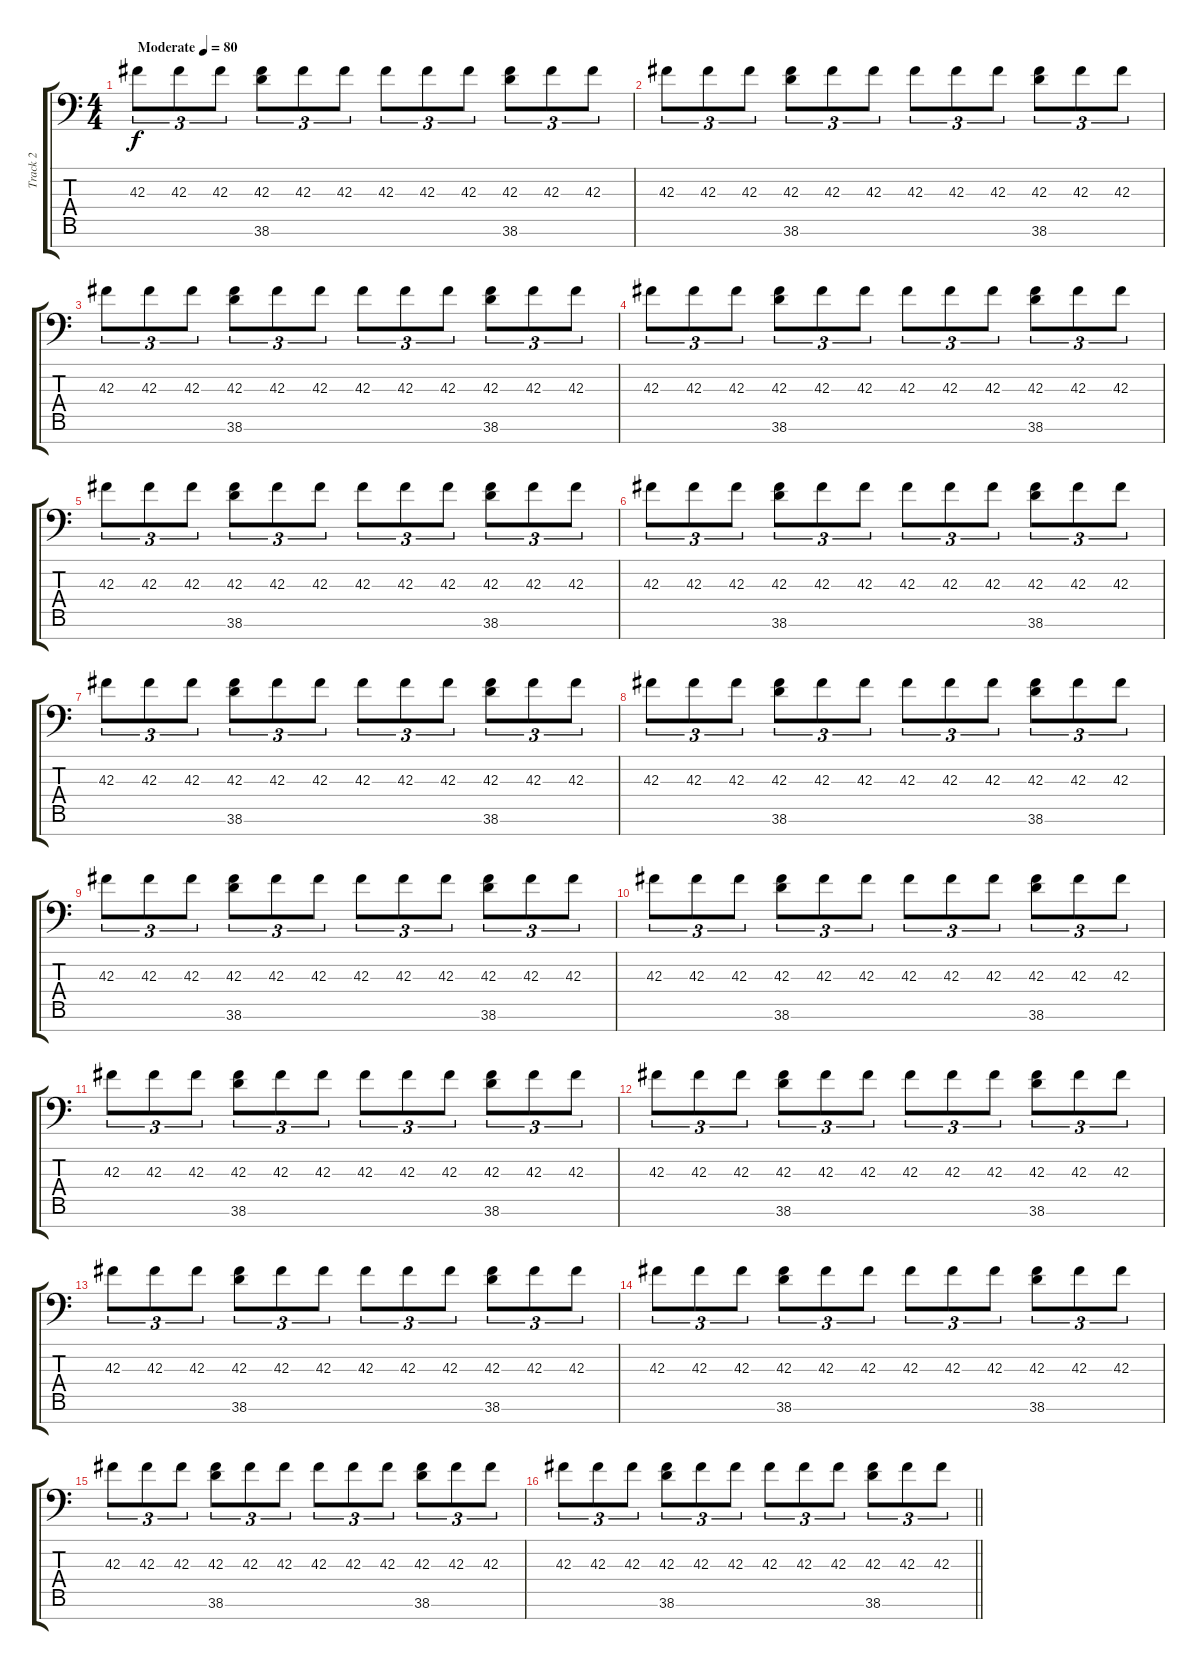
\track ("Track 2" "Track 2") {instrument acousticgrandpiano}
\staff {score tabs}
\tuning (C-1 C-1 C-1 C-1 C-1 C-1 C-1) {hide}
\ts (4 4)
\tempo (80 "Moderate")
\clef f4
\ks c
42.3.8{tu (3 2) dy f instrument acousticgrandpiano} 42.3.8{tu (3 2)} 42.3.8{tu (3 2)} (42.3 38.6).8{tu (3 2)} 42.3.8{tu (3 2)} 42.3.8{tu (3 2)} 42.3.8{tu (3 2)} 42.3.8{tu (3 2)} 42.3.8{tu (3 2)} (42.3 38.6).8{tu (3 2)} 42.3.8{tu (3 2)} 42.3.8{tu (3 2)} |
42.3.8{tu (3 2)} 42.3.8{tu (3 2)} 42.3.8{tu (3 2)} (42.3 38.6).8{tu (3 2)} 42.3.8{tu (3 2)} 42.3.8{tu (3 2)} 42.3.8{tu (3 2)} 42.3.8{tu (3 2)} 42.3.8{tu (3 2)} (42.3 38.6).8{tu (3 2)} 42.3.8{tu (3 2)} 42.3.8{tu (3 2)} |
42.3.8{tu (3 2)} 42.3.8{tu (3 2)} 42.3.8{tu (3 2)} (42.3 38.6).8{tu (3 2)} 42.3.8{tu (3 2)} 42.3.8{tu (3 2)} 42.3.8{tu (3 2)} 42.3.8{tu (3 2)} 42.3.8{tu (3 2)} (42.3 38.6).8{tu (3 2)} 42.3.8{tu (3 2)} 42.3.8{tu (3 2)} |
42.3.8{tu (3 2)} 42.3.8{tu (3 2)} 42.3.8{tu (3 2)} (42.3 38.6).8{tu (3 2)} 42.3.8{tu (3 2)} 42.3.8{tu (3 2)} 42.3.8{tu (3 2)} 42.3.8{tu (3 2)} 42.3.8{tu (3 2)} (42.3 38.6).8{tu (3 2)} 42.3.8{tu (3 2)} 42.3.8{tu (3 2)} |
42.3.8{tu (3 2)} 42.3.8{tu (3 2)} 42.3.8{tu (3 2)} (42.3 38.6).8{tu (3 2)} 42.3.8{tu (3 2)} 42.3.8{tu (3 2)} 42.3.8{tu (3 2)} 42.3.8{tu (3 2)} 42.3.8{tu (3 2)} (42.3 38.6).8{tu (3 2)} 42.3.8{tu (3 2)} 42.3.8{tu (3 2)} |
42.3.8{tu (3 2)} 42.3.8{tu (3 2)} 42.3.8{tu (3 2)} (42.3 38.6).8{tu (3 2)} 42.3.8{tu (3 2)} 42.3.8{tu (3 2)} 42.3.8{tu (3 2)} 42.3.8{tu (3 2)} 42.3.8{tu (3 2)} (42.3 38.6).8{tu (3 2)} 42.3.8{tu (3 2)} 42.3.8{tu (3 2)} |
42.3.8{tu (3 2)} 42.3.8{tu (3 2)} 42.3.8{tu (3 2)} (42.3 38.6).8{tu (3 2)} 42.3.8{tu (3 2)} 42.3.8{tu (3 2)} 42.3.8{tu (3 2)} 42.3.8{tu (3 2)} 42.3.8{tu (3 2)} (42.3 38.6).8{tu (3 2)} 42.3.8{tu (3 2)} 42.3.8{tu (3 2)} |
42.3.8{tu (3 2)} 42.3.8{tu (3 2)} 42.3.8{tu (3 2)} (42.3 38.6).8{tu (3 2)} 42.3.8{tu (3 2)} 42.3.8{tu (3 2)} 42.3.8{tu (3 2)} 42.3.8{tu (3 2)} 42.3.8{tu (3 2)} (42.3 38.6).8{tu (3 2)} 42.3.8{tu (3 2)} 42.3.8{tu (3 2)} |
42.3.8{tu (3 2)} 42.3.8{tu (3 2)} 42.3.8{tu (3 2)} (42.3 38.6).8{tu (3 2)} 42.3.8{tu (3 2)} 42.3.8{tu (3 2)} 42.3.8{tu (3 2)} 42.3.8{tu (3 2)} 42.3.8{tu (3 2)} (42.3 38.6).8{tu (3 2)} 42.3.8{tu (3 2)} 42.3.8{tu (3 2)} |
42.3.8{tu (3 2)} 42.3.8{tu (3 2)} 42.3.8{tu (3 2)} (42.3 38.6).8{tu (3 2)} 42.3.8{tu (3 2)} 42.3.8{tu (3 2)} 42.3.8{tu (3 2)} 42.3.8{tu (3 2)} 42.3.8{tu (3 2)} (42.3 38.6).8{tu (3 2)} 42.3.8{tu (3 2)} 42.3.8{tu (3 2)} |
42.3.8{tu (3 2)} 42.3.8{tu (3 2)} 42.3.8{tu (3 2)} (42.3 38.6).8{tu (3 2)} 42.3.8{tu (3 2)} 42.3.8{tu (3 2)} 42.3.8{tu (3 2)} 42.3.8{tu (3 2)} 42.3.8{tu (3 2)} (42.3 38.6).8{tu (3 2)} 42.3.8{tu (3 2)} 42.3.8{tu (3 2)} |
42.3.8{tu (3 2)} 42.3.8{tu (3 2)} 42.3.8{tu (3 2)} (42.3 38.6).8{tu (3 2)} 42.3.8{tu (3 2)} 42.3.8{tu (3 2)} 42.3.8{tu (3 2)} 42.3.8{tu (3 2)} 42.3.8{tu (3 2)} (42.3 38.6).8{tu (3 2)} 42.3.8{tu (3 2)} 42.3.8{tu (3 2)} |
42.3.8{tu (3 2)} 42.3.8{tu (3 2)} 42.3.8{tu (3 2)} (42.3 38.6).8{tu (3 2)} 42.3.8{tu (3 2)} 42.3.8{tu (3 2)} 42.3.8{tu (3 2)} 42.3.8{tu (3 2)} 42.3.8{tu (3 2)} (42.3 38.6).8{tu (3 2)} 42.3.8{tu (3 2)} 42.3.8{tu (3 2)} |
42.3.8{tu (3 2)} 42.3.8{tu (3 2)} 42.3.8{tu (3 2)} (42.3 38.6).8{tu (3 2)} 42.3.8{tu (3 2)} 42.3.8{tu (3 2)} 42.3.8{tu (3 2)} 42.3.8{tu (3 2)} 42.3.8{tu (3 2)} (42.3 38.6).8{tu (3 2)} 42.3.8{tu (3 2)} 42.3.8{tu (3 2)} |
42.3.8{tu (3 2)} 42.3.8{tu (3 2)} 42.3.8{tu (3 2)} (42.3 38.6).8{tu (3 2)} 42.3.8{tu (3 2)} 42.3.8{tu (3 2)} 42.3.8{tu (3 2)} 42.3.8{tu (3 2)} 42.3.8{tu (3 2)} (42.3 38.6).8{tu (3 2)} 42.3.8{tu (3 2)} 42.3.8{tu (3 2)} |
\barLineRight lightlight
42.3.8{tu (3 2)} 42.3.8{tu (3 2)} 42.3.8{tu (3 2)} (42.3 38.6).8{tu (3 2)} 42.3.8{tu (3 2)} 42.3.8{tu (3 2)} 42.3.8{tu (3 2)} 42.3.8{tu (3 2)} 42.3.8{tu (3 2)} (42.3 38.6).8{tu (3 2)} 42.3.8{tu (3 2)} 42.3.8{tu (3 2)}
